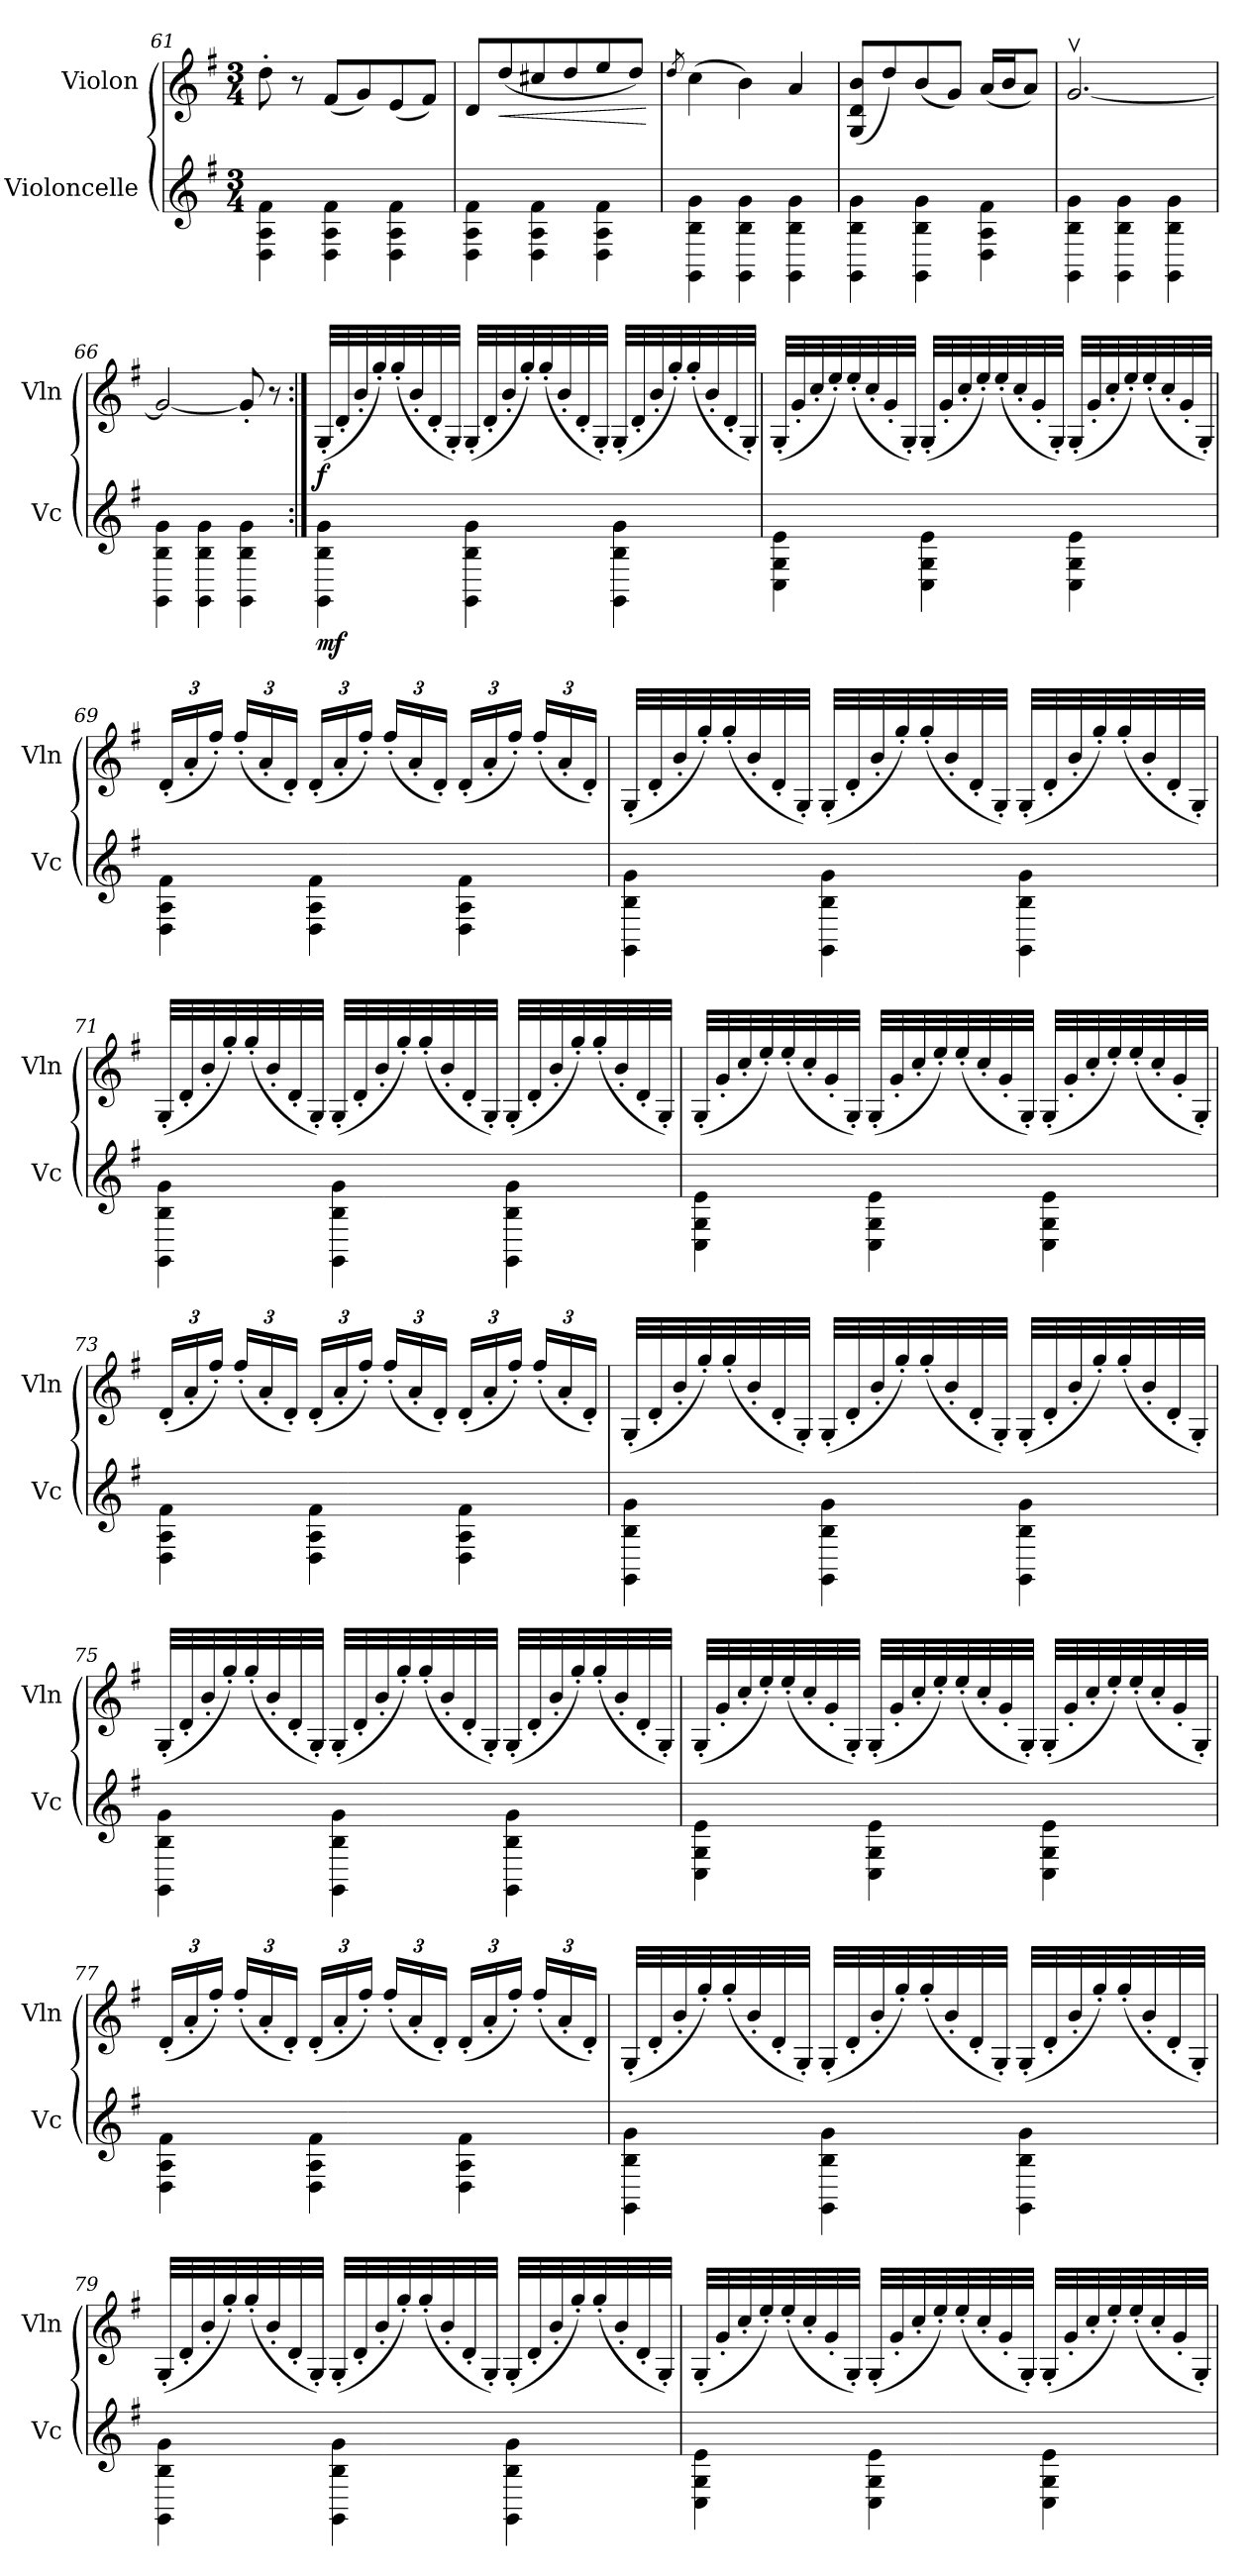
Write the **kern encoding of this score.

**kern	**dynam	**kern	**dynam
*part2	*part2	*part1	*part1
*staff2	*staff2	*staff1	*staff1
*I"Violoncelle	*	*I"Violon	*
*I'Vc	*	*I'Vln	*
!!LO:LB:g=z
*clefG2	*	*clefG2	*
*k[f#]	*	*k[f#]	*
*M3/4	*	*M3/4	*
=61	=61	=61	=61
4D\ 4A\ 4f#\	.	8dd'\	.
.	.	8r	.
4D\ 4A\ 4f#\	.	(8f#/L	.
.	.	8g/)	.
4D\ 4A\ 4f#\	.	(8e/	.
.	.	8f#/J)	.
=62	=62	=62	=62
4D\ 4A\ 4f#\	.	8d/L	.
!	!	!	!LO:HP:b
.	.	(8dd/	<
4D\ 4A\ 4f#\	.	8cc#X/	.
.	.	8dd/	.
4D\ 4A\ 4f#\	.	8ee/	.
.	.	8dd/J)	.
.	.	.	[
=63	=63	=63	=63
.	.	8qdd/	.
4GG\ 4B\ 4g\	.	(4cc\	.
4GG\ 4B\ 4g\	.	4b\)	.
4GG\ 4B\ 4g\	.	4a/	.
=64	=64	=64	=64
4GG\ 4B\ 4g\	.	(>8G/ 8d/ 8b/L	.
.	.	8dd/)	.
4GG\ 4B\ 4g\	.	(8b/	.
.	.	8g/J)	.
4D\ 4A\ 4f#\	.	(16a/LL	.
.	.	16b/J	.
.	.	8a/J)	.
=65	=65	=65	=65
4GG\ 4B\ 4g\	.	[2.gv/	.
4GG\ 4B\ 4g\	.	.	.
4GG\ 4B\ 4g\	.	.	.
=66	=66	=66	=66
4GG\ 4B\ 4g\	.	2g/_	.
4GG\ 4B\ 4g\	.	.	.
4GG\ 4B\ 4g\	.	8g'/]	.
.	.	8r	.
!!LO:PB:g=z
=67:|!	=67:|!	=67:|!	=67:|!
!	!LO:DY:b	!	!LO:DY:b
4GG\ 4B\ 4g\	mf	(32G'/LLL	f
.	.	32d'/	.
.	.	32b'/	.
.	.	32gg'/)	.
.	.	(32gg'/	.
.	.	32b'/	.
.	.	32d'/	.
.	.	32G'/JJJ)	.
4GG\ 4B\ 4g\	.	(32G'/LLL	.
.	.	32d'/	.
.	.	32b'/	.
.	.	32gg'/)	.
.	.	(32gg'/	.
.	.	32b'/	.
.	.	32d'/	.
.	.	32G'/JJJ)	.
4GG\ 4B\ 4g\	.	(32G'/LLL	.
.	.	32d'/	.
.	.	32b'/	.
.	.	32gg'/)	.
.	.	(32gg'/	.
.	.	32b'/	.
.	.	32d'/	.
.	.	32G'/JJJ)	.
=68	=68	=68	=68
4C\ 4G\ 4e\	.	(32G'/LLL	.
.	.	32g'/	.
.	.	32cc'/	.
.	.	32ee'/)	.
.	.	(32ee'/	.
.	.	32cc'/	.
.	.	32g'/	.
.	.	32G'/JJJ)	.
4C\ 4G\ 4e\	.	(32G'/LLL	.
.	.	32g'/	.
.	.	32cc'/	.
.	.	32ee'/)	.
.	.	(32ee'/	.
.	.	32cc'/	.
.	.	32g'/	.
.	.	32G'/JJJ)	.
4C\ 4G\ 4e\	.	(32G'/LLL	.
.	.	32g'/	.
.	.	32cc'/	.
.	.	32ee'/)	.
.	.	(32ee'/	.
.	.	32cc'/	.
.	.	32g'/	.
.	.	32G'/JJJ)	.
!!LO:LB:g=z
=69	=69	=69	=69
*	*	*Xbrackettup	*
4D\ 4A\ 4f#\	.	(24d'/LL	.
.	.	24a'/	.
.	.	24ff#'/JJ)	.
.	.	(24ff#'/LL	.
.	.	24a'/	.
.	.	24d'/JJ)	.
4D\ 4A\ 4f#\	.	(24d'/LL	.
.	.	24a'/	.
.	.	24ff#'/JJ)	.
.	.	(24ff#'/LL	.
.	.	24a'/	.
.	.	24d'/JJ)	.
4D\ 4A\ 4f#\	.	(24d'/LL	.
.	.	24a'/	.
.	.	24ff#'/JJ)	.
.	.	(24ff#'/LL	.
.	.	24a'/	.
.	.	24d'/JJ)	.
=70	=70	=70	=70
4GG\ 4B\ 4g\	.	(32G'/LLL	.
.	.	32d'/	.
.	.	32b'/	.
.	.	32gg'/)	.
.	.	(32gg'/	.
.	.	32b'/	.
.	.	32d'/	.
.	.	32G'/JJJ)	.
4GG\ 4B\ 4g\	.	(32G'/LLL	.
.	.	32d'/	.
.	.	32b'/	.
.	.	32gg'/)	.
.	.	(32gg'/	.
.	.	32b'/	.
.	.	32d'/	.
.	.	32G'/JJJ)	.
4GG\ 4B\ 4g\	.	(32G'/LLL	.
.	.	32d'/	.
.	.	32b'/	.
.	.	32gg'/)	.
.	.	(32gg'/	.
.	.	32b'/	.
.	.	32d'/	.
.	.	32G'/JJJ)	.
!!LO:LB:g=z
=71	=71	=71	=71
4GG\ 4B\ 4g\	.	(32G'/LLL	.
.	.	32d'/	.
.	.	32b'/	.
.	.	32gg'/)	.
.	.	(32gg'/	.
.	.	32b'/	.
.	.	32d'/	.
.	.	32G'/JJJ)	.
4GG\ 4B\ 4g\	.	(32G'/LLL	.
.	.	32d'/	.
.	.	32b'/	.
.	.	32gg'/)	.
.	.	(32gg'/	.
.	.	32b'/	.
.	.	32d'/	.
.	.	32G'/JJJ)	.
4GG\ 4B\ 4g\	.	(32G'/LLL	.
.	.	32d'/	.
.	.	32b'/	.
.	.	32gg'/)	.
.	.	(32gg'/	.
.	.	32b'/	.
.	.	32d'/	.
.	.	32G'/JJJ)	.
=72	=72	=72	=72
4C\ 4G\ 4e\	.	(32G'/LLL	.
.	.	32g'/	.
.	.	32cc'/	.
.	.	32ee'/)	.
.	.	(32ee'/	.
.	.	32cc'/	.
.	.	32g'/	.
.	.	32G'/JJJ)	.
4C\ 4G\ 4e\	.	(32G'/LLL	.
.	.	32g'/	.
.	.	32cc'/	.
.	.	32ee'/)	.
.	.	(32ee'/	.
.	.	32cc'/	.
.	.	32g'/	.
.	.	32G'/JJJ)	.
4C\ 4G\ 4e\	.	(32G'/LLL	.
.	.	32g'/	.
.	.	32cc'/	.
.	.	32ee'/)	.
.	.	(32ee'/	.
.	.	32cc'/	.
.	.	32g'/	.
.	.	32G'/JJJ)	.
!!LO:LB:g=z
=73	=73	=73	=73
4D\ 4A\ 4f#\	.	(24d'/LL	.
.	.	24a'/	.
.	.	24ff#'/JJ)	.
.	.	(24ff#'/LL	.
.	.	24a'/	.
.	.	24d'/JJ)	.
4D\ 4A\ 4f#\	.	(24d'/LL	.
.	.	24a'/	.
.	.	24ff#'/JJ)	.
.	.	(24ff#'/LL	.
.	.	24a'/	.
.	.	24d'/JJ)	.
4D\ 4A\ 4f#\	.	(24d'/LL	.
.	.	24a'/	.
.	.	24ff#'/JJ)	.
.	.	(24ff#'/LL	.
.	.	24a'/	.
.	.	24d'/JJ)	.
=74	=74	=74	=74
4GG\ 4B\ 4g\	.	(32G'/LLL	.
.	.	32d'/	.
.	.	32b'/	.
.	.	32gg'/)	.
.	.	(32gg'/	.
.	.	32b'/	.
.	.	32d'/	.
.	.	32G'/JJJ)	.
4GG\ 4B\ 4g\	.	(32G'/LLL	.
.	.	32d'/	.
.	.	32b'/	.
.	.	32gg'/)	.
.	.	(32gg'/	.
.	.	32b'/	.
.	.	32d'/	.
.	.	32G'/JJJ)	.
4GG\ 4B\ 4g\	.	(32G'/LLL	.
.	.	32d'/	.
.	.	32b'/	.
.	.	32gg'/)	.
.	.	(32gg'/	.
.	.	32b'/	.
.	.	32d'/	.
.	.	32G'/JJJ)	.
!!LO:LB:g=z
=75	=75	=75	=75
4GG\ 4B\ 4g\	.	(32G'/LLL	.
.	.	32d'/	.
.	.	32b'/	.
.	.	32gg'/)	.
.	.	(32gg'/	.
.	.	32b'/	.
.	.	32d'/	.
.	.	32G'/JJJ)	.
4GG\ 4B\ 4g\	.	(32G'/LLL	.
.	.	32d'/	.
.	.	32b'/	.
.	.	32gg'/)	.
.	.	(32gg'/	.
.	.	32b'/	.
.	.	32d'/	.
.	.	32G'/JJJ)	.
4GG\ 4B\ 4g\	.	(32G'/LLL	.
.	.	32d'/	.
.	.	32b'/	.
.	.	32gg'/)	.
.	.	(32gg'/	.
.	.	32b'/	.
.	.	32d'/	.
.	.	32G'/JJJ)	.
=76	=76	=76	=76
4C\ 4G\ 4e\	.	(32G'/LLL	.
.	.	32g'/	.
.	.	32cc'/	.
.	.	32ee'/)	.
.	.	(32ee'/	.
.	.	32cc'/	.
.	.	32g'/	.
.	.	32G'/JJJ)	.
4C\ 4G\ 4e\	.	(32G'/LLL	.
.	.	32g'/	.
.	.	32cc'/	.
.	.	32ee'/)	.
.	.	(32ee'/	.
.	.	32cc'/	.
.	.	32g'/	.
.	.	32G'/JJJ)	.
4C\ 4G\ 4e\	.	(32G'/LLL	.
.	.	32g'/	.
.	.	32cc'/	.
.	.	32ee'/)	.
.	.	(32ee'/	.
.	.	32cc'/	.
.	.	32g'/	.
.	.	32G'/JJJ)	.
!!LO:PB:g=z
=77	=77	=77	=77
4D\ 4A\ 4f#\	.	(24d'/LL	.
.	.	24a'/	.
.	.	24ff#'/JJ)	.
.	.	(24ff#'/LL	.
.	.	24a'/	.
.	.	24d'/JJ)	.
4D\ 4A\ 4f#\	.	(24d'/LL	.
.	.	24a'/	.
.	.	24ff#'/JJ)	.
.	.	(24ff#'/LL	.
.	.	24a'/	.
.	.	24d'/JJ)	.
4D\ 4A\ 4f#\	.	(24d'/LL	.
.	.	24a'/	.
.	.	24ff#'/JJ)	.
.	.	(24ff#'/LL	.
.	.	24a'/	.
.	.	24d'/JJ)	.
=78	=78	=78	=78
4GG\ 4B\ 4g\	.	(32G'/LLL	.
.	.	32d'/	.
.	.	32b'/	.
.	.	32gg'/)	.
.	.	(32gg'/	.
.	.	32b'/	.
.	.	32d'/	.
.	.	32G'/JJJ)	.
4GG\ 4B\ 4g\	.	(32G'/LLL	.
.	.	32d'/	.
.	.	32b'/	.
.	.	32gg'/)	.
.	.	(32gg'/	.
.	.	32b'/	.
.	.	32d'/	.
.	.	32G'/JJJ)	.
4GG\ 4B\ 4g\	.	(32G'/LLL	.
.	.	32d'/	.
.	.	32b'/	.
.	.	32gg'/)	.
.	.	(32gg'/	.
.	.	32b'/	.
.	.	32d'/	.
.	.	32G'/JJJ)	.
!!LO:LB:g=z
=79	=79	=79	=79
4GG\ 4B\ 4g\	.	(32G'/LLL	.
.	.	32d'/	.
.	.	32b'/	.
.	.	32gg'/)	.
.	.	(32gg'/	.
.	.	32b'/	.
.	.	32d'/	.
.	.	32G'/JJJ)	.
4GG\ 4B\ 4g\	.	(32G'/LLL	.
.	.	32d'/	.
.	.	32b'/	.
.	.	32gg'/)	.
.	.	(32gg'/	.
.	.	32b'/	.
.	.	32d'/	.
.	.	32G'/JJJ)	.
4GG\ 4B\ 4g\	.	(32G'/LLL	.
.	.	32d'/	.
.	.	32b'/	.
.	.	32gg'/)	.
.	.	(32gg'/	.
.	.	32b'/	.
.	.	32d'/	.
.	.	32G'/JJJ)	.
=80	=80	=80	=80
4C\ 4G\ 4e\	.	(32G'/LLL	.
.	.	32g'/	.
.	.	32cc'/	.
.	.	32ee'/)	.
.	.	(32ee'/	.
.	.	32cc'/	.
.	.	32g'/	.
.	.	32G'/JJJ)	.
4C\ 4G\ 4e\	.	(32G'/LLL	.
.	.	32g'/	.
.	.	32cc'/	.
.	.	32ee'/)	.
.	.	(32ee'/	.
.	.	32cc'/	.
.	.	32g'/	.
.	.	32G'/JJJ)	.
4C\ 4G\ 4e\	.	(32G'/LLL	.
.	.	32g'/	.
.	.	32cc'/	.
.	.	32ee'/)	.
.	.	(32ee'/	.
.	.	32cc'/	.
.	.	32g'/	.
.	.	32G'/JJJ)	.
=	=	=	=
*-	*-	*-	*-
